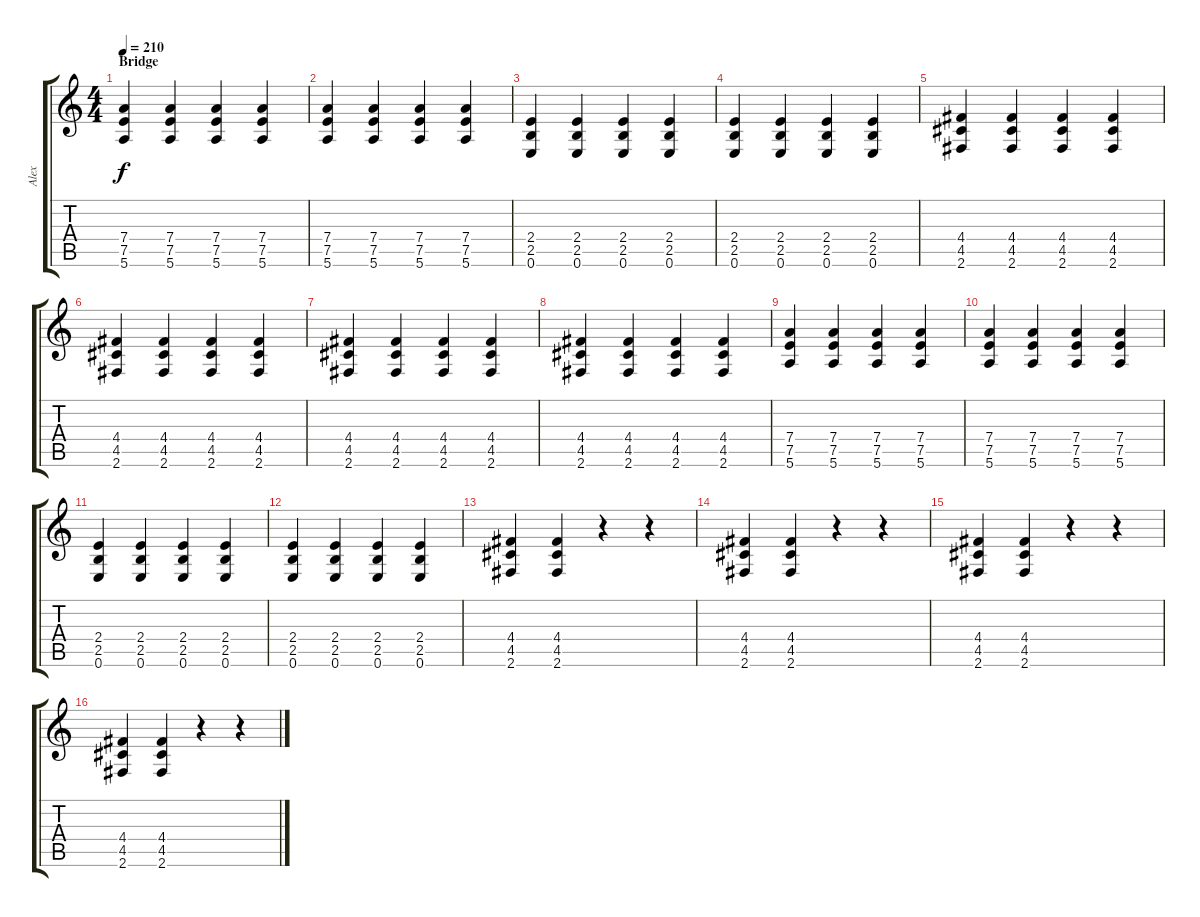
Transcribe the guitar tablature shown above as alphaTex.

\track ("Alex" "Alex") {instrument overdrivenguitar}
\staff {score tabs}
\tuning (E4 B3 G3 D3 A2 E2) {hide}
\ts (4 4)
\section ("" "Bridge")
\tempo 210
\clef g2
\ks c
(7.4 7.5 5.6).4{dy f} (7.4 7.5 5.6).4 (7.4 7.5 5.6).4 (7.4 7.5 5.6).4 |
(7.4 7.5 5.6).4 (7.4 7.5 5.6).4 (7.4 7.5 5.6).4 (7.4 7.5 5.6).4 |
(2.4 2.5 0.6).4 (2.4 2.5 0.6).4 (2.4 2.5 0.6).4 (2.4 2.5 0.6).4 |
(2.4 2.5 0.6).4 (2.4 2.5 0.6).4 (2.4 2.5 0.6).4 (2.4 2.5 0.6).4 |
(4.4 4.5 2.6).4 (4.4 4.5 2.6).4 (4.4 4.5 2.6).4 (4.4 4.5 2.6).4 |
(4.4 4.5 2.6).4 (4.4 4.5 2.6).4 (4.4 4.5 2.6).4 (4.4 4.5 2.6).4 |
(4.4 4.5 2.6).4 (4.4 4.5 2.6).4 (4.4 4.5 2.6).4 (4.4 4.5 2.6).4 |
(4.4 4.5 2.6).4 (4.4 4.5 2.6).4 (4.4 4.5 2.6).4 (4.4 4.5 2.6).4 |
(7.4 7.5 5.6).4 (7.4 7.5 5.6).4 (7.4 7.5 5.6).4 (7.4 7.5 5.6).4 |
(7.4 7.5 5.6).4 (7.4 7.5 5.6).4 (7.4 7.5 5.6).4 (7.4 7.5 5.6).4 |
(2.4 2.5 0.6).4 (2.4 2.5 0.6).4 (2.4 2.5 0.6).4 (2.4 2.5 0.6).4 |
(2.4 2.5 0.6).4 (2.4 2.5 0.6).4 (2.4 2.5 0.6).4 (2.4 2.5 0.6).4 |
(4.4 4.5 2.6).4 (4.4 4.5 2.6).4 r.4 r.4 |
(4.4 4.5 2.6).4 (4.4 4.5 2.6).4 r.4 r.4 |
(4.4 4.5 2.6).4 (4.4 4.5 2.6).4 r.4 r.4 |
(4.4 4.5 2.6).4 (4.4 4.5 2.6).4 r.4 r.4
